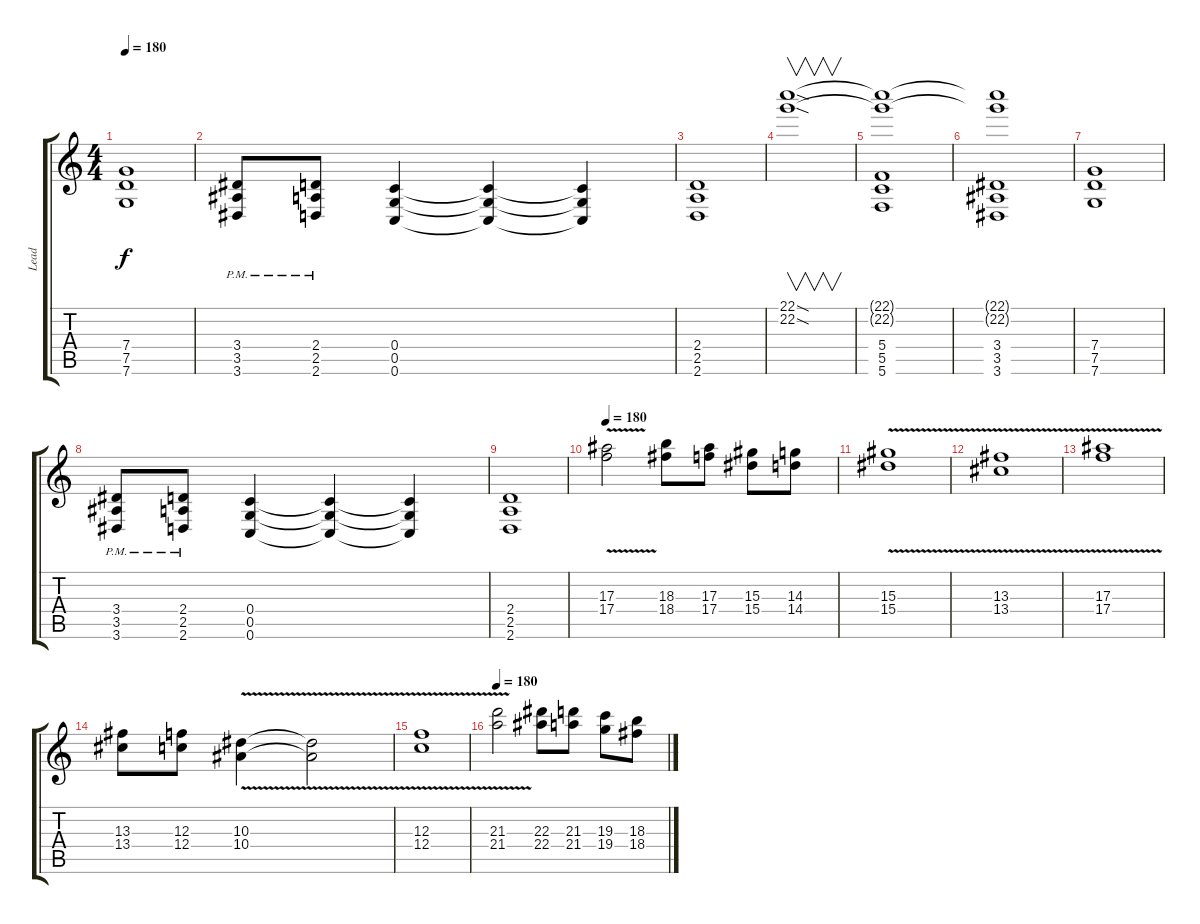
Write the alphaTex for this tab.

\track ("Lead" "Lead") {instrument distortionguitar}
\staff {score tabs}
\tuning (D4 A3 F3 C3 G2 C2) {hide}
\ts (4 4)
\tempo 180
\clef g2
\ks c
(7.4 7.5 7.6).1{dy f} |
(3.4{pm} 3.5{pm} 3.6{pm}).8 (2.4{pm} 2.5{pm} 2.6{pm}).8 (0.4 0.5 0.6).4 (0.4{t} 0.5{t} 0.6{t}).4 (0.4{t} 0.5{t} 0.6{t}).4 |
(2.4 2.5 2.6).1 |
(22.1{sod} 22.2{sod}).1{v} |
(22.1{t} 22.2{t} 5.4 5.5 5.6).1 |
(22.1{t} 22.2{t} 3.4 3.5 3.6).1 |
(7.4 7.5 7.6).1 |
(3.4{pm} 3.5{pm} 3.6{pm}).8 (2.4{pm} 2.5{pm} 2.6{pm}).8 (0.4 0.5 0.6).4 (0.4{t} 0.5{t} 0.6{t}).4 (0.4{t} 0.5{t} 0.6{t}).4 |
(2.4 2.5 2.6).1 |
\tempo 180
(17.3{v} 17.4{v}).2 (18.3 18.4).8 (17.3 17.4).8 (15.3 15.4).8 (14.3 14.4).8 |
(15.3{v} 15.4{v}).1 |
(13.3{v} 13.4{v}).1 |
(17.3{v} 17.4{v}).1 |
(13.3 13.4).8 (12.3 12.4).8 (10.3{v} 10.4{v}).4 (10.3{t} 10.4{t}).2 |
(12.3{v} 12.4{v}).1 |
\tempo 180
(21.3{v} 21.4).2 (22.3 22.4).8 (21.3 21.4).8 (19.3 19.4).8 (18.3 18.4).8
